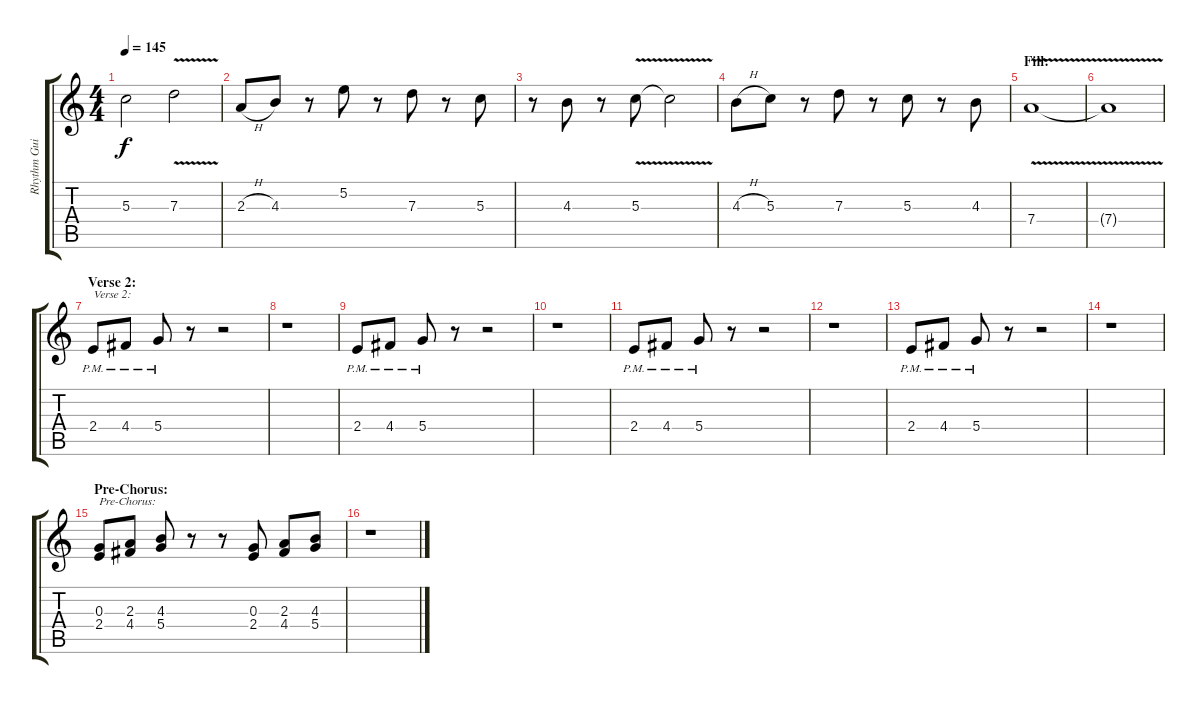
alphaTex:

\track ("Rhythm Guitar 1" "Rhythm Gui") {instrument distortionguitar}
\staff {score tabs}
\tuning (E4 B3 G3 D3 A2 E2) {hide}
\ts (4 4)
\tempo 145
\clef g2
\ks c
5.3{t}.2{dy f} 7.3{v}.2 |
2.3{h}.8 4.3.8 r.8 5.2.8 r.8 7.3.8 r.8 5.3.8 |
r.8 4.3.8 r.8 5.3{v}.8 5.3{t}.2 |
4.3{h}.8 5.3.8 r.8 7.3.8 r.8 5.3.8 r.8 4.3.8 |
\section ("" "Fill:")
7.4{v}.1 |
7.4{t}.1 |
\section ("" "Verse 2:")
2.4{pm}.8{txt "Verse 2:"} 4.4{pm}.8 5.4{pm}.8 r.8 r.2 |
r.1 |
2.4{pm}.8 4.4{pm}.8 5.4{pm}.8 r.8 r.2 |
r.1 |
2.4{pm}.8 4.4{pm}.8 5.4{pm}.8 r.8 r.2 |
r.1 |
2.4{pm}.8 4.4{pm}.8 5.4{pm}.8 r.8 r.2 |
r.1 |
\section ("" "Pre-Chorus:")
(0.3 2.4).8{txt "Pre-Chorus:"} (2.3 4.4).8 (4.3 5.4).8 r.8 r.8 (0.3 2.4).8 (2.3 4.4).8 (4.3 5.4).8 |
r.1
